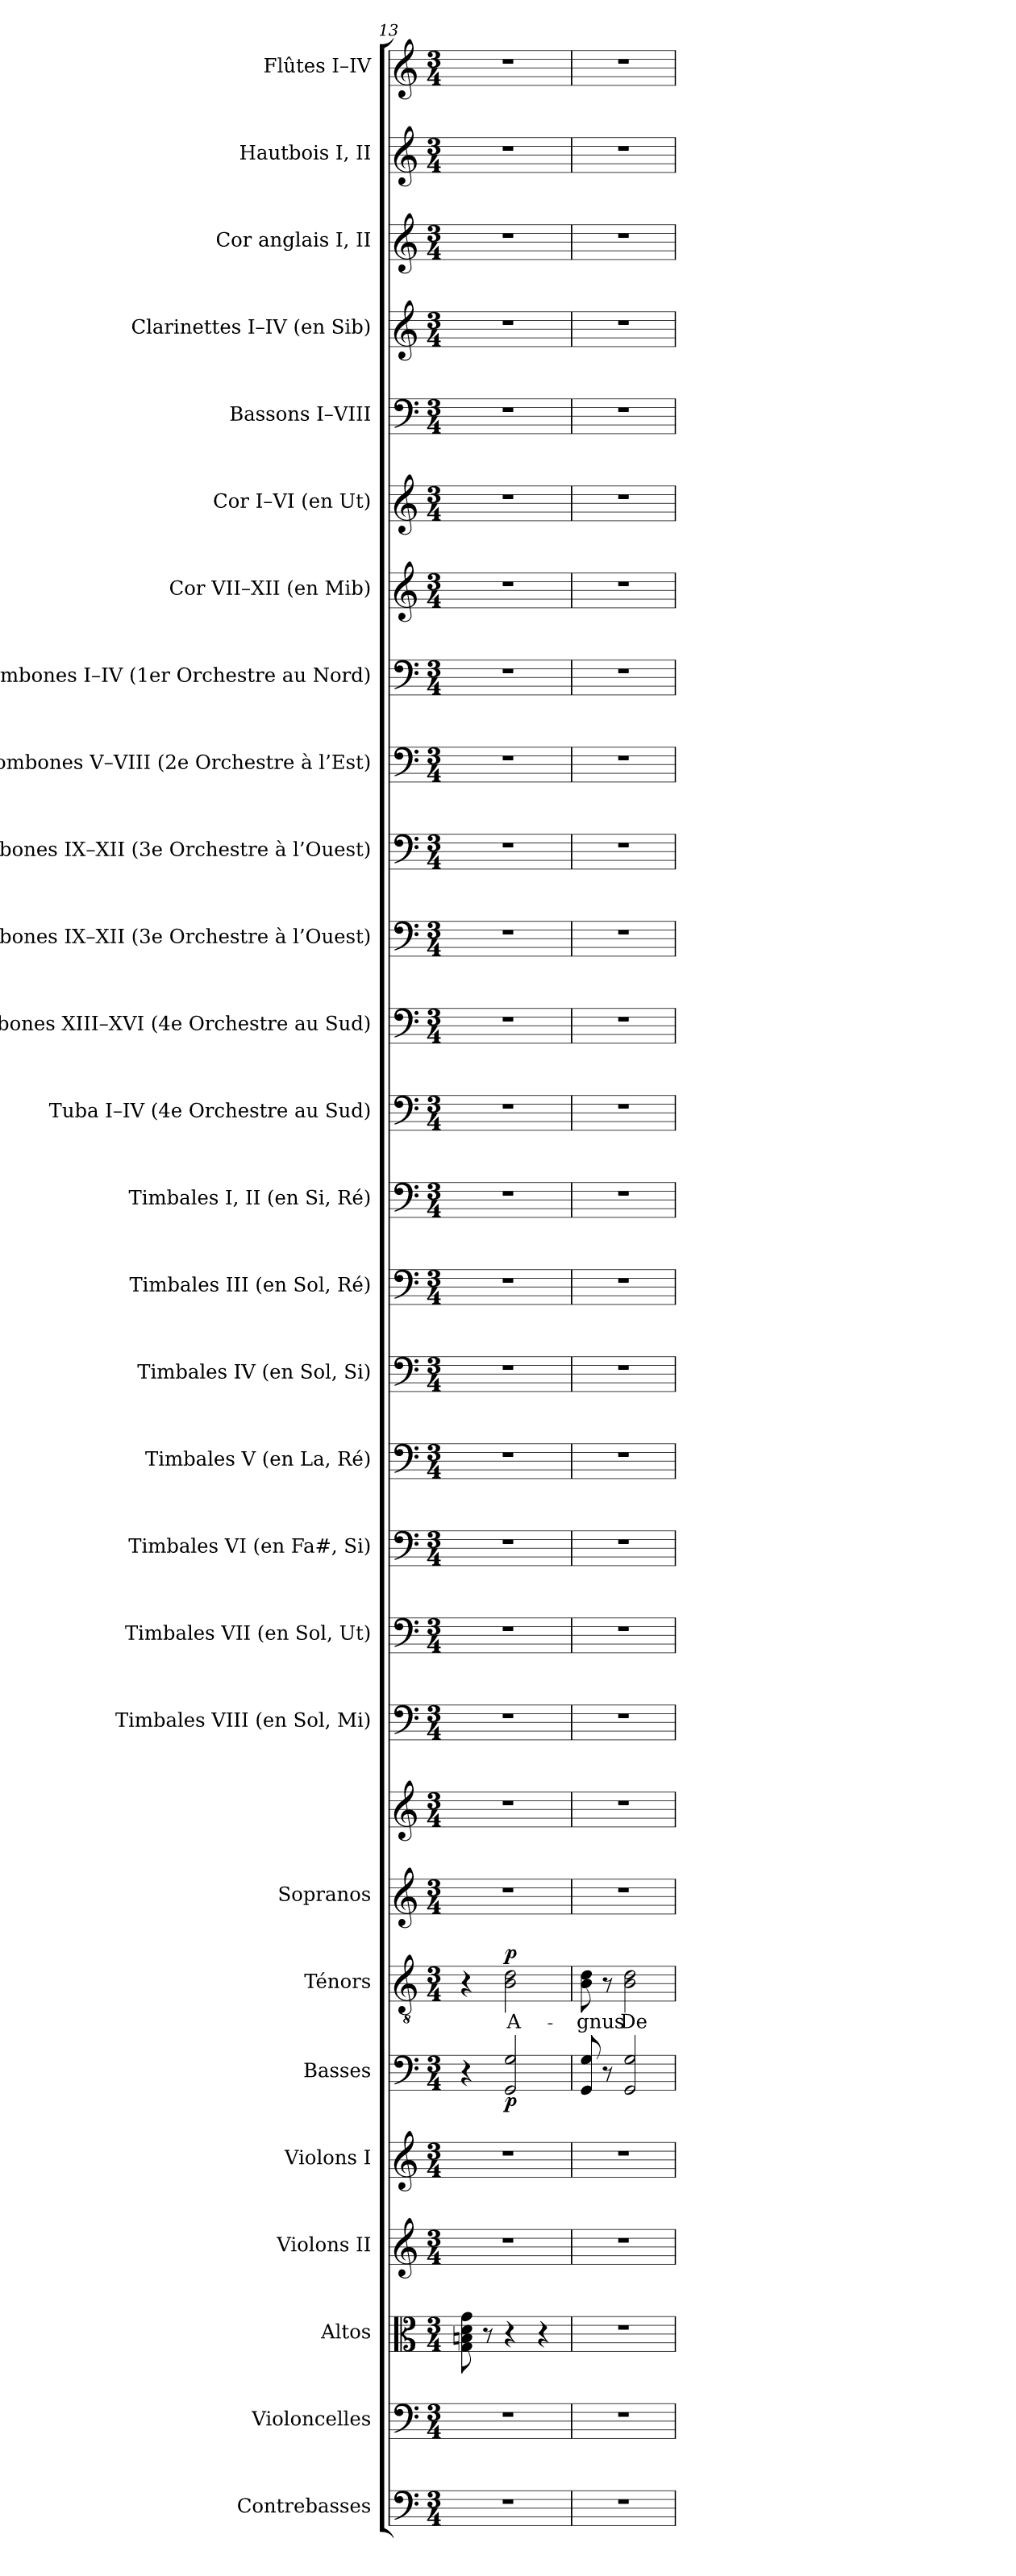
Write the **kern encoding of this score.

**kern	**kern	**kern	**kern	**kern	**kern	**dynam	**kern	**text	**dynam	**kern	**kern	**kern	**kern	**kern	**kern	**kern	**kern	**kern	**kern	**kern	**kern	**kern	**kern	**kern	**kern	**kern	**kern	**kern	**kern	**kern	**kern
*part28	*part27	*part26	*part25	*part24	*part23	*part23	*part22	*part22	*part22	*part21	*part21	*part20	*part19	*part18	*part17	*part16	*part15	*part14	*part13	*part12	*part11	*part10	*part9	*part8	*part7	*part6	*part5	*part4	*part3	*part2	*part1
*staff29	*staff28	*staff27	*staff26	*staff25	*staff24	*staff24	*staff23	*staff23	*staff23	*staff22	*staff21	*staff20	*staff19	*staff18	*staff17	*staff16	*staff15	*staff14	*staff13	*staff12	*staff11	*staff10	*staff9	*staff8	*staff7	*staff6	*staff5	*staff4	*staff3	*staff2	*staff1
*I"Contrebasses	*I"Violoncelles	*I"Altos	*I"Violons II	*I"Violons I	*I"Basses	*	*I"Ténors	*	*	*I"Sopranos	*	*I"Timbales VIII (en Sol, Mi)	*I"Timbales VII (en Sol, Ut)	*I"Timbales VI (en Fa#, Si)	*I"Timbales V (en La, Ré)	*I"Timbales IV (en Sol, Si)	*I"Timbales III (en Sol, Ré)	*I"Timbales I, II (en Si, Ré)	*I"Tuba I–IV (4e Orchestre au Sud)	*I"Trombones XIII–XVI (4e Orchestre au Sud)	*I"Trombones IX–XII (3e Orchestre à l’Ouest)	*I"Trombones IX–XII (3e Orchestre à l’Ouest)	*I"Trombones V–VIII (2e Orchestre à l’Est)	*I"Trombones I–IV (1er Orchestre au Nord)	*I"Cor VII–XII (en Mib)	*I"Cor I–VI (en Ut)	*I"Bassons I–VIII	*I"Clarinettes I–IV (en Sib)	*I"Cor anglais I, II	*I"Hautbois I, II	*I"Flûtes I–IV
*I'Cb.	*I'Vlles	*I'Altos	*I'Vns II	*I'Vns I	*I'Basses	*	*I'Tén.	*	*	*I'Sopr.	*	*I'VIII	*I'VII	*I'VI	*I'Timb.  V	*I'IV	*I'III	*I'I, II	*I'Tb.	*I'4e Orchestre	*	*I'Trb.  3e Orchestre	*I'2e Orchestre	*I'1er Orchestre	*I'Cor (Mib)	*I'Cor (Ut)	*I'Bns	*I'Cl. (Sib)	*I'C. a.	*I'Hb.	*I'Fl.
!!LO:PB:g=z
*clefF4	*clefF4	*clefC3	*clefG2	*clefG2	*clefF4	*	*clefGv2	*	*	*clefG2	*clefG2	*clefF4	*clefF4	*clefF4	*clefF4	*clefF4	*clefF4	*clefF4	*clefF4	*clefF4	*clefF4	*clefF4	*clefF4	*clefF4	*clefG2	*clefG2	*clefF4	*clefG2	*clefG2	*clefG2	*clefG2
*ITrd7c12	*	*	*	*	*	*	*ITrd7c12	*	*	*	*	*	*	*	*	*	*	*	*	*	*	*	*	*	*ITrd5c9	*ITrd7c12	*	*ITrd1c2	*ITrd4c7	*	*
*k[]	*k[]	*k[]	*k[]	*k[]	*k[]	*	*k[]	*	*	*k[]	*k[]	*k[]	*k[]	*k[]	*k[]	*k[]	*k[]	*k[]	*k[]	*k[]	*k[]	*k[]	*k[]	*k[]	*k[b-e-a-]	*k[]	*k[]	*k[b-e-]	*k[b-]	*k[]	*k[]
*C:	*C:	*C:	*C:	*C:	*C:	*	*C:	*	*	*C:	*C:	*C:	*C:	*C:	*C:	*C:	*C:	*C:	*C:	*C:	*C:	*C:	*C:	*C:	*E-:	*C:	*C:	*B-:	*F:	*C:	*C:
*M3/4	*M3/4	*M3/4	*M3/4	*M3/4	*M3/4	*	*M3/4	*	*	*M3/4	*M3/4	*M3/4	*M3/4	*M3/4	*M3/4	*M3/4	*M3/4	*M3/4	*M3/4	*M3/4	*M3/4	*M3/4	*M3/4	*M3/4	*M3/4	*M3/4	*M3/4	*M3/4	*M3/4	*M3/4	*M3/4
=13	=13	=13	=13	=13	=13	=13	=13	=13	=13	=13	=13	=13	=13	=13	=13	=13	=13	=13	=13	=13	=13	=13	=13	=13	=13	=13	=13	=13	=13	=13	=13
!LO:N:vis=1	!LO:N:vis=1	!	!LO:N:vis=1	!LO:N:vis=1	!	!	!	!	!	!LO:N:vis=1	!LO:N:vis=1	!LO:N:vis=1	!LO:N:vis=1	!LO:N:vis=1	!LO:N:vis=1	!LO:N:vis=1	!LO:N:vis=1	!LO:N:vis=1	!LO:N:vis=1	!LO:N:vis=1	!LO:N:vis=1	!LO:N:vis=1	!LO:N:vis=1	!LO:N:vis=1	!LO:N:vis=1	!LO:N:vis=1	!LO:N:vis=1	!LO:N:vis=1	!LO:N:vis=1	!LO:N:vis=1	!LO:N:vis=1
2.r	2.r	8Gi\ 8Bni 8di 8gi	2.r	2.r	4r	.	4r	.	.	2.r	2.r	2.r	2.r	2.r	2.r	2.r	2.r	2.r	2.r	2.r	2.r	2.r	2.r	2.r	2.r	2.r	2.r	2.r	2.r	2.r	2.r
.	.	8r	.	.	.	.	.	.	.	.	.	.	.	.	.	.	.	.	.	.	.	.	.	.	.	.	.	.	.	.	.
!	!	!	!	!	!	!	!	!LO:LY:b:color=#000000	!	!	!	!	!	!	!	!	!	!	!	!	!	!	!	!	!	!	!	!	!	!	!
.	.	4r	.	.	2GGi/ 2Gi	p	2BBi\ 2Di	A-	p	.	.	.	.	.	.	.	.	.	.	.	.	.	.	.	.	.	.	.	.	.	.
.	.	4r	.	.	.	.	.	.	.	.	.	.	.	.	.	.	.	.	.	.	.	.	.	.	.	.	.	.	.	.	.
=14	=14	=14	=14	=14	=14	=14	=14	=14	=14	=14	=14	=14	=14	=14	=14	=14	=14	=14	=14	=14	=14	=14	=14	=14	=14	=14	=14	=14	=14	=14	=14
!LO:N:vis=1	!LO:N:vis=1	!LO:N:vis=1	!LO:N:vis=1	!LO:N:vis=1	!	!	!	!	!	!	!	!	!	!	!	!	!	!	!	!	!	!	!	!	!	!	!	!	!	!	!
!	!	!	!	!	!	!	!	!LO:LY:b:color=#000000	!	!LO:N:vis=1	!LO:N:vis=1	!LO:N:vis=1	!LO:N:vis=1	!LO:N:vis=1	!LO:N:vis=1	!LO:N:vis=1	!LO:N:vis=1	!LO:N:vis=1	!LO:N:vis=1	!LO:N:vis=1	!LO:N:vis=1	!LO:N:vis=1	!LO:N:vis=1	!LO:N:vis=1	!LO:N:vis=1	!LO:N:vis=1	!LO:N:vis=1	!LO:N:vis=1	!LO:N:vis=1	!LO:N:vis=1	!LO:N:vis=1
2.r	2.r	2.r	2.r	2.r	8GGi/ 8Gi	.	8BBi\ 8Di	-gnus	.	2.r	2.r	2.r	2.r	2.r	2.r	2.r	2.r	2.r	2.r	2.r	2.r	2.r	2.r	2.r	2.r	2.r	2.r	2.r	2.r	2.r	2.r
.	.	.	.	.	8r	.	8r	.	.	.	.	.	.	.	.	.	.	.	.	.	.	.	.	.	.	.	.	.	.	.	.
!	!	!	!	!	!	!	!	!LO:LY:b:color=#000000	!	!	!	!	!	!	!	!	!	!	!	!	!	!	!	!	!	!	!	!	!	!	!
.	.	.	.	.	2GGi/ 2Gi	.	2BBi\ 2Di	De-	.	.	.	.	.	.	.	.	.	.	.	.	.	.	.	.	.	.	.	.	.	.	.
=	=	=	=	=	=	=	=	=	=	=	=	=	=	=	=	=	=	=	=	=	=	=	=	=	=	=	=	=	=	=	=
*-	*-	*-	*-	*-	*-	*-	*-	*-	*-	*-	*-	*-	*-	*-	*-	*-	*-	*-	*-	*-	*-	*-	*-	*-	*-	*-	*-	*-	*-	*-	*-
